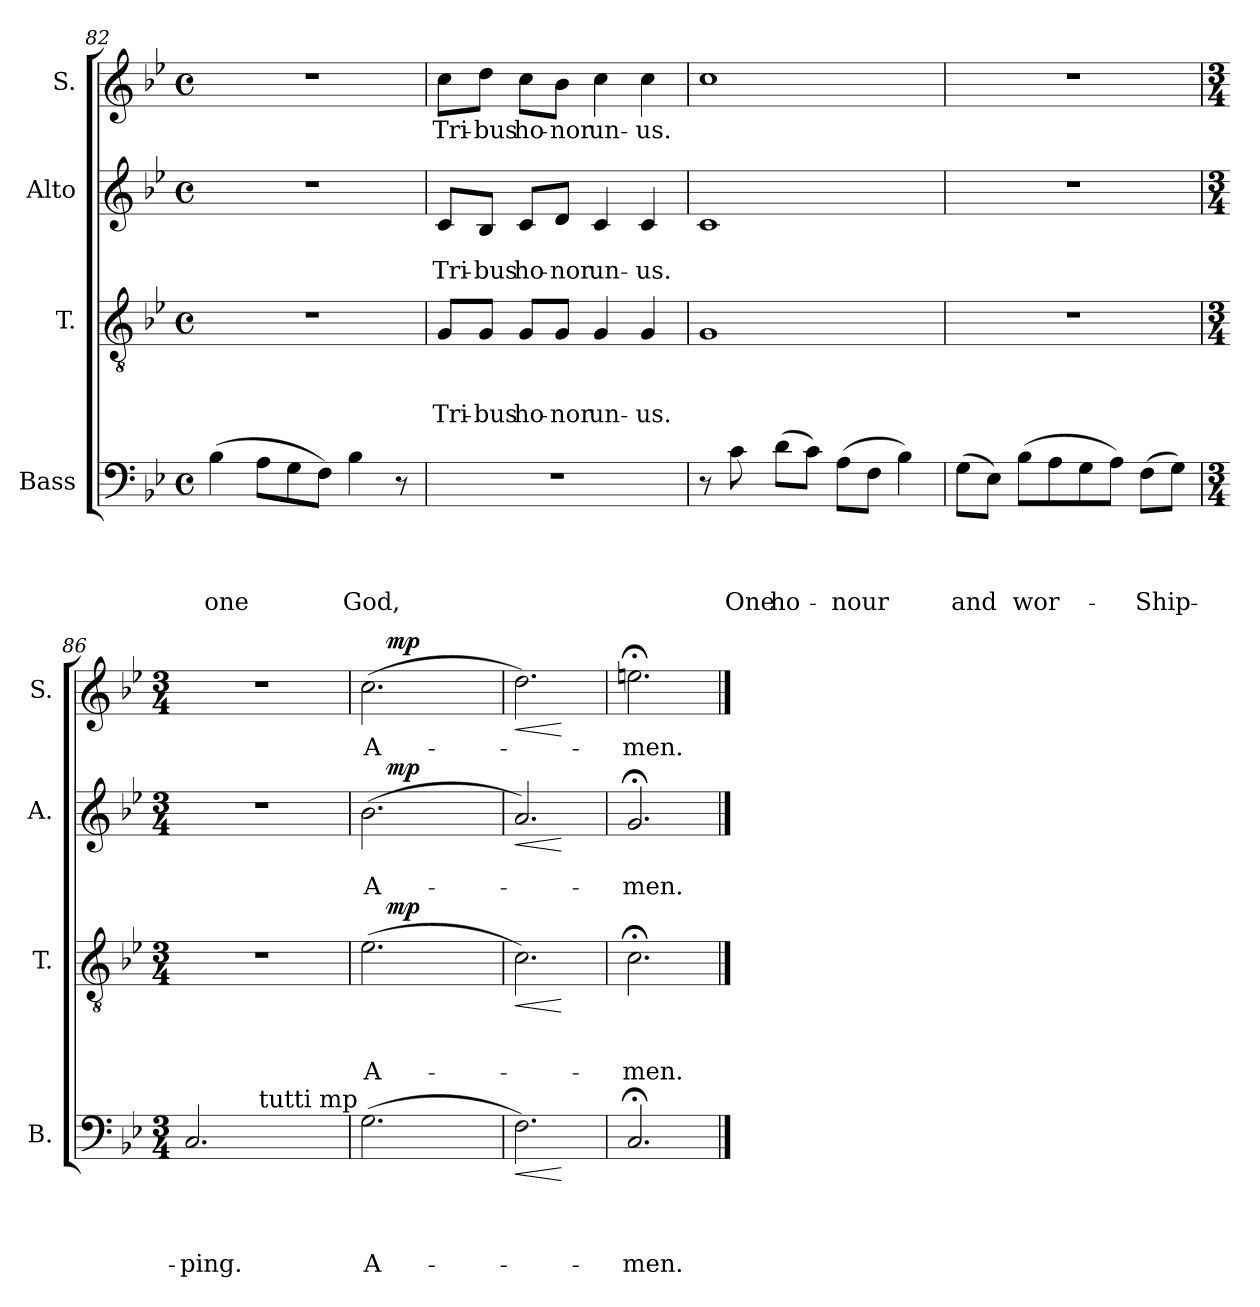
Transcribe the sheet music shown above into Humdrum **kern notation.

**kern	**text	**text	**text	**text	**dynam	**kern	**text	**text	**text	**dynam	**kern	**text	**text	**dynam	**kern	**text	**dynam
*part4	*part4	*part4	*part4	*part4	*part4	*part3	*part3	*part3	*part3	*part3	*part2	*part2	*part2	*part2	*part1	*part1	*part1
*staff4	*staff4	*staff4	*staff4	*staff4	*staff4	*staff3	*staff3	*staff3	*staff3	*staff3	*staff2	*staff2	*staff2	*staff2	*staff1	*staff1	*staff1
*I"Bass	*	*	*	*	*	*I"T.	*	*	*	*	*I"Alto	*	*	*	*I"S.	*	*
*I'B.	*	*	*	*	*	*I'T.	*	*	*	*	*I'A.	*	*	*	*I'S.	*	*
*clefF4	*	*	*	*	*	*clefGv2	*	*	*	*	*clefG2	*	*	*	*clefG2	*	*
*k[b-e-]	*	*	*	*	*	*k[b-e-]	*	*	*	*	*k[b-e-]	*	*	*	*k[b-e-]	*	*
*B-:	*	*	*	*	*	*B-:	*	*	*	*	*B-:	*	*	*	*B-:	*	*
*M4/4	*	*	*	*	*	*M4/4	*	*	*	*	*M4/4	*	*	*	*M4/4	*	*
*met(c)	*	*	*	*	*	*met(c)	*	*	*	*	*met(c)	*	*	*	*met(c)	*	*
=82	=82	=82	=82	=82	=82	=82	=82	=82	=82	=82	=82	=82	=82	=82	=82	=82	=82
!	!	!	!	!LO:LY:b	!	!	!	!	!	!	!	!	!	!	!	!	!
(>4B-\	.	.	.	one	.	1r	.	.	.	.	1r	.	.	.	1r	.	.
8A\L	.	.	.	.	.	.	.	.	.	.	.	.	.	.	.	.	.
8G\	.	.	.	.	.	.	.	.	.	.	.	.	.	.	.	.	.
8F\J)	.	.	.	.	.	.	.	.	.	.	.	.	.	.	.	.	.
!	!	!	!	!LO:LY:b	!	!	!	!	!	!	!	!	!	!	!	!	!
4B-\	.	.	.	God,	.	.	.	.	.	.	.	.	.	.	.	.	.
8r	.	.	.	.	.	.	.	.	.	.	.	.	.	.	.	.	.
=83	=83	=83	=83	=83	=83	=83	=83	=83	=83	=83	=83	=83	=83	=83	=83	=83	=83
!	!	!	!	!	!	!	!	!	!LO:LY:b	!	!	!	!LO:LY:b	!	!	!LO:LY:b	!
1r	.	.	.	.	.	8G/L	.	.	Tri-	.	8c/L	.	Tri-	.	8cc\L	Tri-	.
!	!	!	!	!	!	!	!	!	!LO:LY:b:rj	!	!	!	!LO:LY:b:rj	!	!	!LO:LY:b:rj	!
.	.	.	.	.	.	8G/J	.	.	-bus	.	8B-/J	.	-bus	.	8dd\J	-bus	.
!	!	!	!	!	!	!	!	!	!LO:LY:b	!	!	!	!LO:LY:b	!	!	!LO:LY:b	!
.	.	.	.	.	.	8G/L	.	.	ho-	.	8c/L	.	ho-	.	8cc\L	ho-	.
!	!	!	!	!	!	!	!	!	!LO:LY:b:rj	!	!	!	!LO:LY:b:rj	!	!	!LO:LY:b:rj	!
.	.	.	.	.	.	8G/J	.	.	-nor	.	8d/J	.	-nor	.	8b-\J	-nor	.
!	!	!	!	!	!	!	!	!	!LO:LY:b	!	!	!	!LO:LY:b	!	!	!LO:LY:b	!
.	.	.	.	.	.	4G/	.	.	un-	.	4c/	.	un-	.	4cc\	un-	.
!	!	!	!	!	!	!	!	!	!LO:LY:b	!	!	!	!LO:LY:b	!	!	!LO:LY:b	!
.	.	.	.	.	.	4G/	.	.	-us.	.	4c/	.	-us.	.	4cc\	-us.	.
!!LO:LB:g=z
=84	=84	=84	=84	=84	=84	=84	=84	=84	=84	=84	=84	=84	=84	=84	=84	=84	=84
8r	.	.	.	.	.	1G	.	.	.	.	1c	.	.	.	1cc	.	.
!	!	!	!	!LO:LY:b	!	!	!	!	!	!	!	!	!	!	!	!	!
8c\	.	.	.	One	.	.	.	.	.	.	.	.	.	.	.	.	.
!	!	!	!	!LO:LY:b	!	!	!	!	!	!	!	!	!	!	!	!	!
(>8d\L	.	.	.	ho-	.	.	.	.	.	.	.	.	.	.	.	.	.
8c\J)	.	.	.	.	.	.	.	.	.	.	.	.	.	.	.	.	.
!	!	!	!	!LO:LY:b	!	!	!	!	!	!	!	!	!	!	!	!	!
(>8A\L	.	.	.	-nour	.	.	.	.	.	.	.	.	.	.	.	.	.
8F\J	.	.	.	.	.	.	.	.	.	.	.	.	.	.	.	.	.
4B-\)	.	.	.	.	.	.	.	.	.	.	.	.	.	.	.	.	.
=85	=85	=85	=85	=85	=85	=85	=85	=85	=85	=85	=85	=85	=85	=85	=85	=85	=85
!	!	!	!	!LO:LY:b	!	!	!	!	!	!	!	!	!	!	!	!	!
(>8G\L	.	.	.	and	.	1r	.	.	.	.	1r	.	.	.	1r	.	.
8E-\J)	.	.	.	.	.	.	.	.	.	.	.	.	.	.	.	.	.
!	!	!	!	!LO:LY:b	!	!	!	!	!	!	!	!	!	!	!	!	!
(>8B-\L	.	.	.	wor-	.	.	.	.	.	.	.	.	.	.	.	.	.
8A\	.	.	.	.	.	.	.	.	.	.	.	.	.	.	.	.	.
8G\	.	.	.	.	.	.	.	.	.	.	.	.	.	.	.	.	.
8A\J)	.	.	.	.	.	.	.	.	.	.	.	.	.	.	.	.	.
!	!	!	!	!LO:LY:b	!	!	!	!	!	!	!	!	!	!	!	!	!
(>8F\L	.	.	.	-Ship-	.	.	.	.	.	.	.	.	.	.	.	.	.
8G\J)	.	.	.	.	.	.	.	.	.	.	.	.	.	.	.	.	.
=86	=86	=86	=86	=86	=86	=86	=86	=86	=86	=86	=86	=86	=86	=86	=86	=86	=86
*M3/4	*	*	*	*	*	*M3/4	*	*	*	*	*M3/4	*	*	*	*M3/4	*	*
!	!	!	!	!LO:LY:b	!	!LO:N:vis=1	!	!	!	!	!LO:N:vis=1	!	!	!	!LO:N:vis=1	!	!
*^	*	*	*	*	*	*	*	*	*	*	*	*	*	*	*	*	*
2.C/	4ryy	.	.	.	-ping.	.	2.r	.	.	.	.	2.r	.	.	.	2.r	.	.
.	16.ryy	.	.	.	.	.	.	.	.	.	.	.	.	.	.	.	.	.
!	!LO:TX:a:t=tutti mp	!	!	!	!	!	!	!	!	!	!	!	!	!	!	!	!	!
.	4ryy	.	.	.	.	.	.	.	.	.	.	.	.	.	.	.	.	.
.	8ryy	.	.	.	.	.	.	.	.	.	.	.	.	.	.	.	.	.
.	32ryy	.	.	.	.	.	.	.	.	.	.	.	.	.	.	.	.	.
=87	=87	=87	=87	=87	=87	=87	=87	=87	=87	=87	=87	=87	=87	=87	=87	=87	=87	=87
!	!	!	!	!	!LO:LY:b	!	!	!	!	!LO:LY:b	!	!	!	!LO:LY:b	!	!	!LO:LY:b	!
*v	*v	*	*	*	*	*	*^	*	*	*	*	*^	*	*	*	*^	*	*
(>2.G\	.	.	.	A-	.	(>2.e-\	16.ryy	.	.	A-	.	(>2.b-\	16.ryy	.	A-	.	(>2.cc\	16.ryy	A-	.
!	!	!	!	!	!	!	!	!	!	!	!LO:DY:a	!	!	!	!	!LO:DY:a	!	!	!	!LO:DY:a
.	.	.	.	.	.	.	2ryy	.	.	.	mp	.	2ryy	.	.	mp	.	2ryy	.	mp
.	.	.	.	.	.	.	8ryy	.	.	.	.	.	8ryy	.	.	.	.	8ryy	.	.
.	.	.	.	.	.	.	32ryy	.	.	.	.	.	32ryy	.	.	.	.	32ryy	.	.
=88	=88	=88	=88	=88	=88	=88	=88	=88	=88	=88	=88	=88	=88	=88	=88	=88	=88	=88	=88	=88
!	!	!	!	!	!LO:HP:b	!	!	!	!	!	!LO:HP:b	!	!	!	!	!LO:HP:b	!	!	!	!LO:HP:b
*	*	*	*	*	*	*v	*v	*	*	*	*	*	*	*	*	*	*v	*v	*	*
*	*	*	*	*	*	*	*	*	*	*	*v	*v	*	*	*	*	*	*
2.F\)	.	.	.	.	<	2.c\)	.	.	.	<	2.a/)	.	.	<	2.dd\)	.	<
.	.	.	.	.	[	.	.	.	.	[	.	.	.	[	.	.	[
=89	=89	=89	=89	=89	=89	=89	=89	=89	=89	=89	=89	=89	=89	=89	=89	=89	=89
!	!	!	!	!LO:LY:b	!	!	!	!	!LO:LY:b	!	!	!	!LO:LY:b	!	!	!LO:LY:b	!
2.C;/	.	.	.	-men.	.	2.c;<\	.	.	-men.	.	2.g;/	.	-men.	.	2.een;<\	-men.	.
==	==	==	==	==	==	==	==	==	==	==	==	==	==	==	==	==	==
*-	*-	*-	*-	*-	*-	*-	*-	*-	*-	*-	*-	*-	*-	*-	*-	*-	*-
